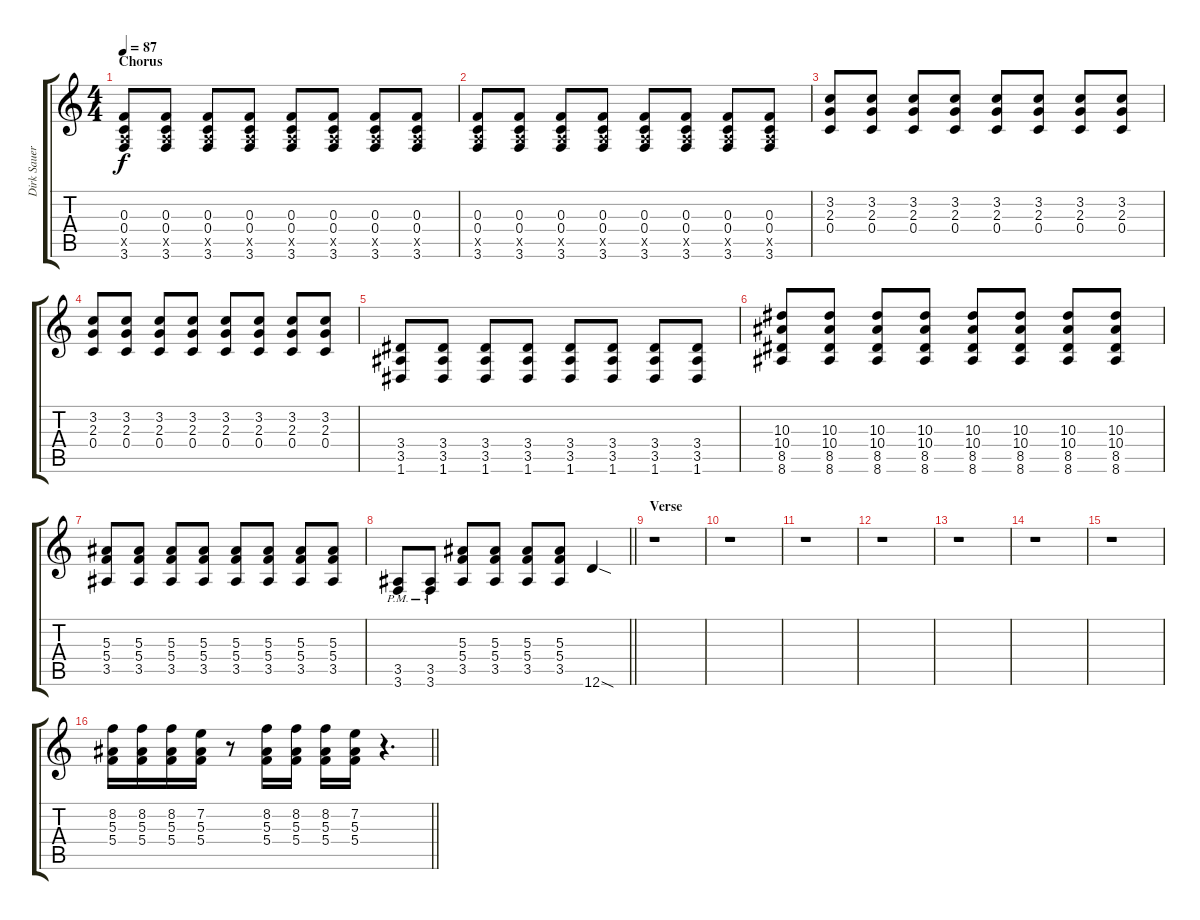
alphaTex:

\track ("Dirk Sauer - Rhythm guitar" "Dirk Sauer") {instrument overdrivenguitar}
\staff {score tabs}
\tuning (D4 A3 F3 C3 G2 D2) {hide}
\ts (4 4)
\section ("" "Chorus")
\tempo 87
\clef g2
\ks c
(0.3 0.4 2.5{x} 3.6).8{dy f} (0.3 0.4 2.5{x} 3.6).8 (0.3 0.4 2.5{x} 3.6).8 (0.3 0.4 2.5{x} 3.6).8 (0.3 0.4 2.5{x} 3.6).8 (0.3 0.4 2.5{x} 3.6).8 (0.3 0.4 2.5{x} 3.6).8 (0.3 0.4 2.5{x} 3.6).8 |
(0.3 0.4 2.5{x} 3.6).8 (0.3 0.4 2.5{x} 3.6).8 (0.3 0.4 2.5{x} 3.6).8 (0.3 0.4 2.5{x} 3.6).8 (0.3 0.4 2.5{x} 3.6).8 (0.3 0.4 2.5{x} 3.6).8 (0.3 0.4 2.5{x} 3.6).8 (0.3 0.4 2.5{x} 3.6).8 |
(3.2 2.3 0.4).8 (3.2 2.3 0.4).8 (3.2 2.3 0.4).8 (3.2 2.3 0.4).8 (3.2 2.3 0.4).8 (3.2 2.3 0.4).8 (3.2 2.3 0.4).8 (3.2 2.3 0.4).8 |
(3.2 2.3 0.4).8 (3.2 2.3 0.4).8 (3.2 2.3 0.4).8 (3.2 2.3 0.4).8 (3.2 2.3 0.4).8 (3.2 2.3 0.4).8 (3.2 2.3 0.4).8 (3.2 2.3 0.4).8 |
(3.4 3.5 1.6).8 (3.4 3.5 1.6).8 (3.4 3.5 1.6).8 (3.4 3.5 1.6).8 (3.4 3.5 1.6).8 (3.4 3.5 1.6).8 (3.4 3.5 1.6).8 (3.4 3.5 1.6).8 |
(10.3 10.4 8.5 8.6).8 (10.3 10.4 8.5 8.6).8 (10.3 10.4 8.5 8.6).8 (10.3 10.4 8.5 8.6).8 (10.3 10.4 8.5 8.6).8 (10.3 10.4 8.5 8.6).8 (10.3 10.4 8.5 8.6).8 (10.3 10.4 8.5 8.6).8 |
(5.3 5.4 3.5).8 (5.3 5.4 3.5).8 (5.3 5.4 3.5).8 (5.3 5.4 3.5).8 (5.3 5.4 3.5).8 (5.3 5.4 3.5).8 (5.3 5.4 3.5).8 (5.3 5.4 3.5).8 |
\barLineRight lightlight
(3.5{pm} 3.6{pm}).8 (3.5{pm} 3.6{pm}).8 (5.3 5.4 3.5).8 (5.3 5.4 3.5).8 (5.3 5.4 3.5).8 (5.3 5.4 3.5).8 12.6{sod}.4 |
\section ("" "Verse")
r.1 |
r.1 |
r.1 |
r.1 |
r.1 |
r.1 |
r.1 |
\barLineRight lightlight
(8.2 5.3 5.4).16 (8.2 5.3 5.4).16 (8.2 5.3 5.4).16 (7.2 5.3 5.4).16 r.8 (8.2 5.3 5.4).16 (8.2 5.3 5.4).16 (8.2 5.3 5.4).16 (7.2 5.3 5.4).16 r.4{d}
